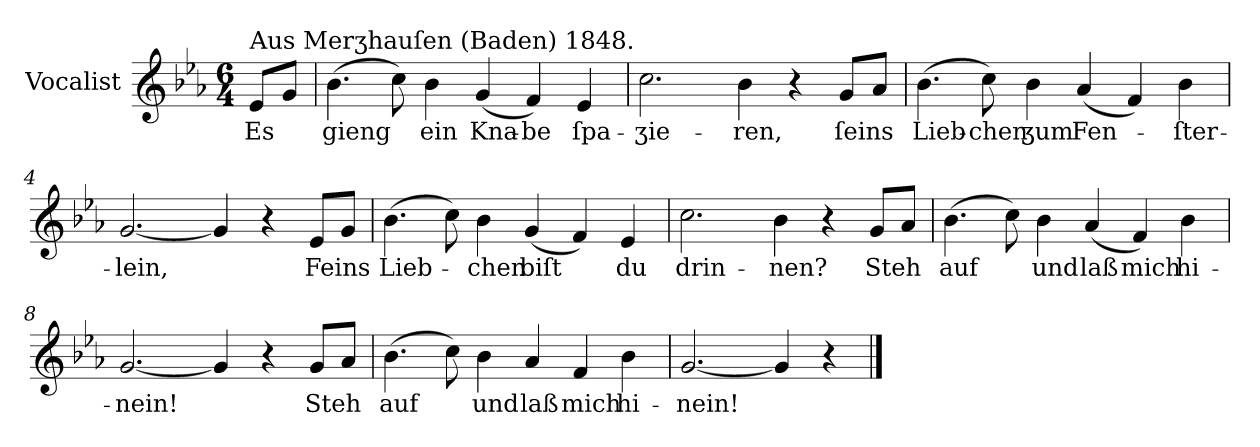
**kern	**text
*part1	*part1
*staff1	*staff1
*I"Vocalist	*
*k[b-e-a-]	*
*E-:	*
*M6/4	*
=	=
!LO:TX:a:t=Aus Merʒhauſen (Baden) 1848.	!
8e-L	Es
8gJ	.
=1	=1
(4.b-	gieng
8cc)	.
4b-	ein
(4g	Kna-
4f)	-be
4e-	ſpa-
=2	=2
2.cc	-ʒie-
4b-	-ren,
4r	.
8gL	ſeins
8a-J	.
=3	=3
(4.b-	Lieb-
8cc)	-chen
4b-	ʒum
(4a-	Fen-
4f)	.
4b-	-ſter-
=4	=4
[2.g	-lein,
4g]	.
4r	.
8e-L	Feins
8gJ	.
=5	=5
(4.b-	Lieb-
8cc)	.
4b-	-chen
(4g	biſt
4f)	.
4e-	du
=6	=6
2.cc	drin-
4b-	-nen?
4r	.
8gL	Steh
8a-J	.
=7	=7
(4.b-	auf
8cc)	.
4b-	und
(4a-	laß
4f)	mich
4b-	hi-
=8	=8
[2.g	-nein!
4g]	.
4r	.
8gL	Steh
8a-J	.
=9	=9
(4.b-	auf
8cc)	.
4b-	und
4a-	laß
4f	mich
4b-	hi-
=10	=10
[2.g	-nein!
4g]	.
4r	.
==	==
*-	*-
